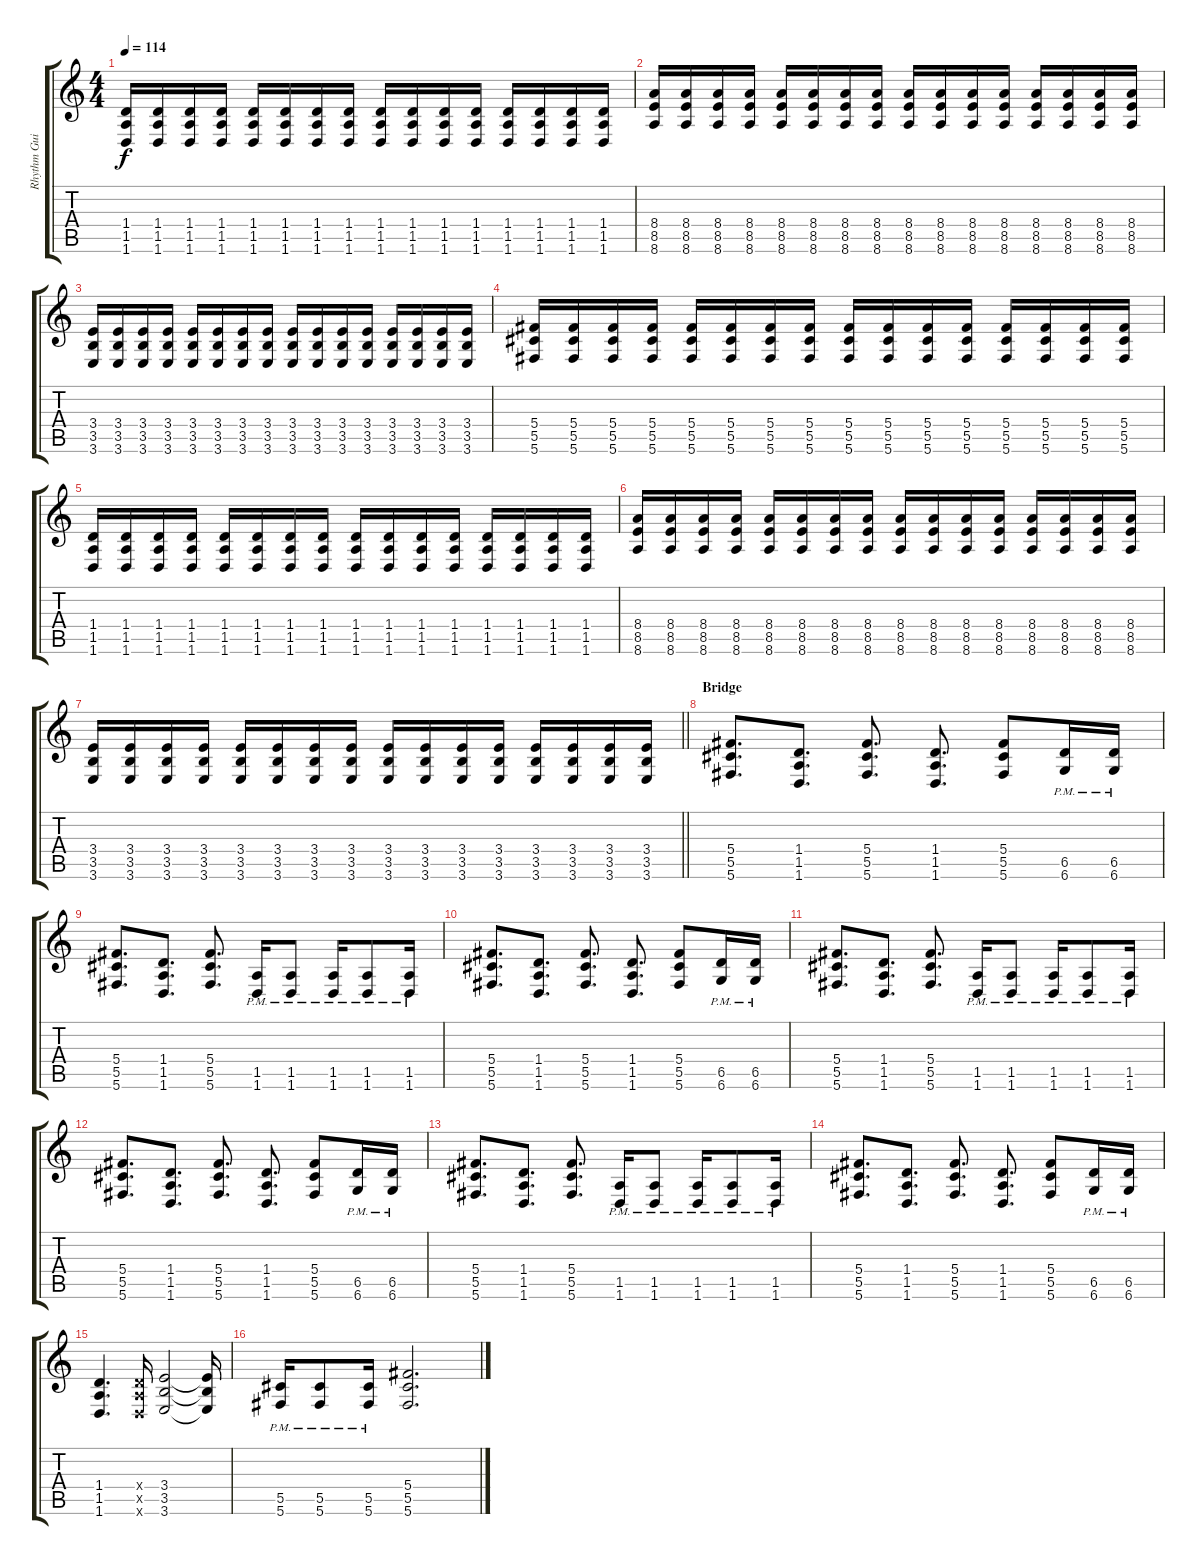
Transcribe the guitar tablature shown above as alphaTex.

\track ("Rhythm Guitar" "Rhythm Gui") {instrument distortionguitar}
\staff {score tabs}
\tuning (Eb4 Bb3 Gb3 Db3 Ab2 Db2) {hide}
\ts (4 4)
\tempo 114
\clef g2
\ks c
(1.4 1.5 1.6).16{dy f} (1.4 1.5 1.6).16 (1.4 1.5 1.6).16 (1.4 1.5 1.6).16 (1.4 1.5 1.6).16 (1.4 1.5 1.6).16 (1.4 1.5 1.6).16 (1.4 1.5 1.6).16 (1.4 1.5 1.6).16 (1.4 1.5 1.6).16 (1.4 1.5 1.6).16 (1.4 1.5 1.6).16 (1.4 1.5 1.6).16 (1.4 1.5 1.6).16 (1.4 1.5 1.6).16 (1.4 1.5 1.6).16 |
(8.4 8.5 8.6).16 (8.4 8.5 8.6).16 (8.4 8.5 8.6).16 (8.4 8.5 8.6).16 (8.4 8.5 8.6).16 (8.4 8.5 8.6).16 (8.4 8.5 8.6).16 (8.4 8.5 8.6).16 (8.4 8.5 8.6).16 (8.4 8.5 8.6).16 (8.4 8.5 8.6).16 (8.4 8.5 8.6).16 (8.4 8.5 8.6).16 (8.4 8.5 8.6).16 (8.4 8.5 8.6).16 (8.4 8.5 8.6).16 |
(3.4 3.5 3.6).16 (3.4 3.5 3.6).16 (3.4 3.5 3.6).16 (3.4 3.5 3.6).16 (3.4 3.5 3.6).16 (3.4 3.5 3.6).16 (3.4 3.5 3.6).16 (3.4 3.5 3.6).16 (3.4 3.5 3.6).16 (3.4 3.5 3.6).16 (3.4 3.5 3.6).16 (3.4 3.5 3.6).16 (3.4 3.5 3.6).16 (3.4 3.5 3.6).16 (3.4 3.5 3.6).16 (3.4 3.5 3.6).16 |
(5.4 5.5 5.6).16 (5.4 5.5 5.6).16 (5.4 5.5 5.6).16 (5.4 5.5 5.6).16 (5.4 5.5 5.6).16 (5.4 5.5 5.6).16 (5.4 5.5 5.6).16 (5.4 5.5 5.6).16 (5.4 5.5 5.6).16 (5.4 5.5 5.6).16 (5.4 5.5 5.6).16 (5.4 5.5 5.6).16 (5.4 5.5 5.6).16 (5.4 5.5 5.6).16 (5.4 5.5 5.6).16 (5.4 5.5 5.6).16 |
(1.4 1.5 1.6).16 (1.4 1.5 1.6).16 (1.4 1.5 1.6).16 (1.4 1.5 1.6).16 (1.4 1.5 1.6).16 (1.4 1.5 1.6).16 (1.4 1.5 1.6).16 (1.4 1.5 1.6).16 (1.4 1.5 1.6).16 (1.4 1.5 1.6).16 (1.4 1.5 1.6).16 (1.4 1.5 1.6).16 (1.4 1.5 1.6).16 (1.4 1.5 1.6).16 (1.4 1.5 1.6).16 (1.4 1.5 1.6).16 |
(8.4 8.5 8.6).16 (8.4 8.5 8.6).16 (8.4 8.5 8.6).16 (8.4 8.5 8.6).16 (8.4 8.5 8.6).16 (8.4 8.5 8.6).16 (8.4 8.5 8.6).16 (8.4 8.5 8.6).16 (8.4 8.5 8.6).16 (8.4 8.5 8.6).16 (8.4 8.5 8.6).16 (8.4 8.5 8.6).16 (8.4 8.5 8.6).16 (8.4 8.5 8.6).16 (8.4 8.5 8.6).16 (8.4 8.5 8.6).16 |
\barLineRight lightlight
(3.4 3.5 3.6).16 (3.4 3.5 3.6).16 (3.4 3.5 3.6).16 (3.4 3.5 3.6).16 (3.4 3.5 3.6).16 (3.4 3.5 3.6).16 (3.4 3.5 3.6).16 (3.4 3.5 3.6).16 (3.4 3.5 3.6).16 (3.4 3.5 3.6).16 (3.4 3.5 3.6).16 (3.4 3.5 3.6).16 (3.4 3.5 3.6).16 (3.4 3.5 3.6).16 (3.4 3.5 3.6).16 (3.4 3.5 3.6).16 |
\section ("" "Bridge")
(5.4 5.5 5.6).8{d} (1.4 1.5 1.6).8{d} (5.4 5.5 5.6).8{d} (1.4 1.5 1.6).8{d} (5.4 5.5 5.6).8 (6.5{pm} 6.6{pm}).16 (6.5{pm} 6.6{pm}).16 |
(5.4 5.5 5.6).8{d} (1.4 1.5 1.6).8{d} (5.4 5.5 5.6).8{d} (1.5{pm} 1.6{pm}).16 (1.5{pm} 1.6{pm}).8 (1.5{pm} 1.6{pm}).16 (1.5{pm} 1.6{pm}).8 (1.5{pm} 1.6{pm}).16 |
(5.4 5.5 5.6).8{d} (1.4 1.5 1.6).8{d} (5.4 5.5 5.6).8{d} (1.4 1.5 1.6).8{d} (5.4 5.5 5.6).8 (6.5{pm} 6.6{pm}).16 (6.5{pm} 6.6{pm}).16 |
(5.4 5.5 5.6).8{d} (1.4 1.5 1.6).8{d} (5.4 5.5 5.6).8{d} (1.5{pm} 1.6{pm}).16 (1.5{pm} 1.6{pm}).8 (1.5{pm} 1.6{pm}).16 (1.5{pm} 1.6{pm}).8 (1.5{pm} 1.6{pm}).16 |
(5.4 5.5 5.6).8{d} (1.4 1.5 1.6).8{d} (5.4 5.5 5.6).8{d} (1.4 1.5 1.6).8{d} (5.4 5.5 5.6).8 (6.5{pm} 6.6{pm}).16 (6.5{pm} 6.6{pm}).16 |
(5.4 5.5 5.6).8{d} (1.4 1.5 1.6).8{d} (5.4 5.5 5.6).8{d} (1.5{pm} 1.6{pm}).16 (1.5{pm} 1.6{pm}).8 (1.5{pm} 1.6{pm}).16 (1.5{pm} 1.6{pm}).8 (1.5{pm} 1.6{pm}).16 |
(5.4 5.5 5.6).8{d} (1.4 1.5 1.6).8{d} (5.4 5.5 5.6).8{d} (1.4 1.5 1.6).8{d} (5.4 5.5 5.6).8 (6.5{pm} 6.6{pm}).16 (6.5{pm} 6.6{pm}).16 |
(1.4 1.5 1.6).4{d} (1.4{x} 1.5{x} 1.6{x}).16 (3.4 3.5 3.6).2 (3.4{t} 3.5{t} 3.6{t}).16 |
(5.5{pm} 5.6{pm}).16 (5.5{pm} 5.6{pm}).8 (5.5{pm} 5.6{pm}).16 (5.4 5.5 5.6).2{d}
